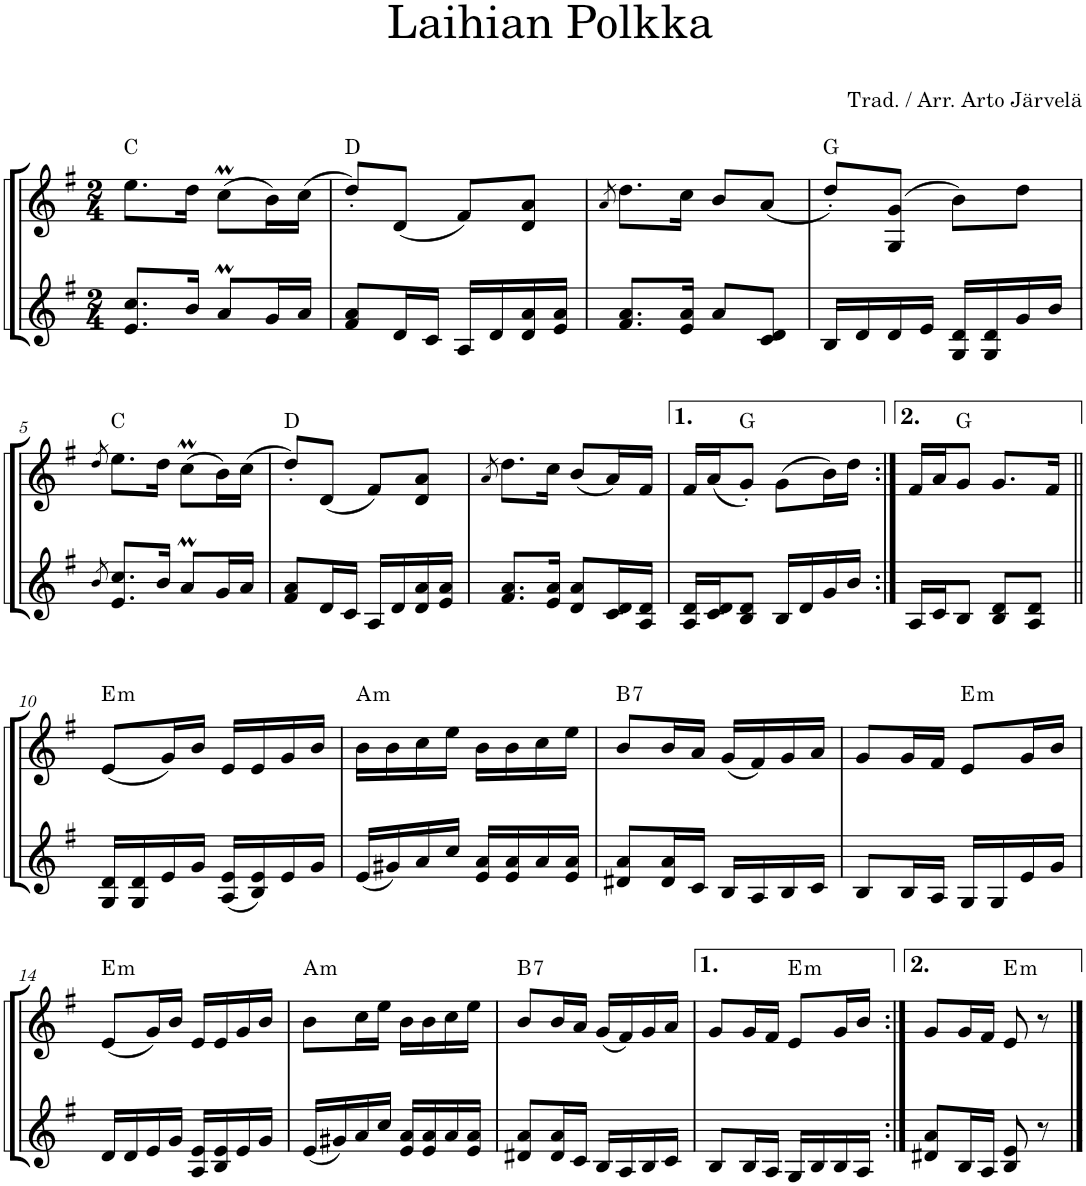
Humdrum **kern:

**kern	**kern	**harte
*part2	*part1	*part1
*staff2	*staff1	*
*I"Violin 2	*I"Violin 1	*
*I'Vln	*I'Vln	*
*clefG2	*clefG2	*
*k[f#]	*k[f#]	*
*M2/4	*M2/4	*
=1	=1	=1
8.e/ 8.cc/L	8.ee\L	C:maj
16b/Jk	16dd\Jk	.
8aM/L	(8ccM\L	.
16g/L	16b\L)	.
16a/JJ	(16cc\JJ	.
=2	=2	=2
8f#/ 8a/L	8dd'/L)	D:maj
16d/L	(8d/J	.
16c/JJ	.	.
16A/LL	8f#/L)	.
16d/	.	.
16d/ 16a/	8d/ 8a/J	.
16e/ 16a/JJ	.	.
=3	=3	=3
.	8qa/	.
8.f#/ 8.a/L	8.dd\L	.
16e/ 16a/Jk	16cc\Jk	.
8a/L	8b/L	.
8c/ 8d/J	(8a/J	.
=4	=4	=4
16B/LL	8dd'/L)	G:maj
16d/	.	.
16d/	(8G/ 8g/J	.
16e/JJ	.	.
16G/ 16d/LL	8b\L)	.
16G/ 16d/	.	.
16g/	8dd\J	.
16b/JJ	.	.
!!LO:LB:g=z
=5	=5	=5
8qb/	8qdd/	.
8.e/ 8.cc/L	8.ee\L	C:maj
16b/Jk	16dd\Jk	.
8aM/L	(8ccM\L	.
16g/L	16b\L)	.
16a/JJ	(16cc\JJ	.
=6	=6	=6
8f#/ 8a/L	8dd'/L)	D:maj
16d/L	(8d/J	.
16c/JJ	.	.
16A/LL	8f#/L)	.
16d/	.	.
16d/ 16a/	8d/ 8a/J	.
16e/ 16a/JJ	.	.
=7	=7	=7
.	8qa/	.
8.f#/ 8.a/L	8.dd\L	.
16e/ 16a/Jk	16cc\Jk	.
8d/ 8a/L	(8b/L	.
16c/ 16d/L	16a/L)	.
16A/ 16d/JJ	16f#/JJ	.
=8	=8	=8
16A/ 16d/LL	16f#/LL	.
16c/ 16d/J	(16a/J	.
8B/ 8d/J	8g'/J)	G:maj
16B/LL	(8g\L	.
16d/	.	.
16g/	16b\L)	.
16b/JJ	16dd\JJ	.
=9:|!	=9:|!	=9:|!
16A/LL	16f#/LL	.
16c/J	16a/J	.
8B/J	8g/J	G:maj
8B/ 8d/L	8.g/L	.
8A/ 8d/J	.	.
.	16f#/Jk	.
!!LO:LB:g=z
=10||	=10||	=10||
!	!	!LO:H:kt=m
16G/ 16d/LL	(8e/L	E:min
16G/ 16d/	.	.
16e/	16g/L)	.
16g/JJ	16b/JJ	.
(16A/ 16e/LL	16e/LL	.
16B/ 16e/)	16e/	.
16e/	16g/	.
16g/JJ	16b/JJ	.
=11	=11	=11
!	!	!LO:H:kt=m
(16e/LL	16b\LL	A:min
16g#X/)	16b\	.
16a/	16cc\	.
16cc/JJ	16ee\JJ	.
16e/ 16a/LL	16b\LL	.
16e/ 16a/	16b\	.
16a/	16cc\	.
16e/ 16a/JJ	16ee\JJ	.
=12	=12	=12
!	!	!LO:H:kt=7
8d#X/ 8a/L	8b/L	B:7
16d#/ 16a/L	16b/L	.
16c/JJ	16a/JJ	.
16B/LL	(16g/LL	.
16A/	16f#/)	.
16B/	16g/	.
16c/JJ	16a/JJ	.
=13	=13	=13
8B/L	8g/L	.
16B/L	16g/L	.
16A/JJ	16f#/JJ	.
!	!	!LO:H:kt=m
16G/LL	8e/L	E:min
16G/	.	.
16e/	16g/L	.
16g/JJ	16b/JJ	.
!!LO:LB:g=z
=14	=14	=14
!	!	!LO:H:kt=m
16d/LL	(8e/L	E:min
16d/	.	.
16e/	16g/L)	.
16g/JJ	16b/JJ	.
16A/ 16e/LL	16e/LL	.
16B/ 16e/	16e/	.
16e/	16g/	.
16g/JJ	16b/JJ	.
=15	=15	=15
!	!	!LO:H:kt=m
(16e/LL	8b\L	A:min
16g#X/)	.	.
16a/	16cc\L	.
16cc/JJ	16ee\JJ	.
16e/ 16a/LL	16b\LL	.
16e/ 16a/	16b\	.
16a/	16cc\	.
16e/ 16a/JJ	16ee\JJ	.
=16	=16	=16
!	!	!LO:H:kt=7
8d#X/ 8a/L	8b/L	B:7
16d#/ 16a/L	16b/L	.
16c/JJ	16a/JJ	.
16B/LL	(16g/LL	.
16A/	16f#/)	.
16B/	16g/	.
16c/JJ	16a/JJ	.
=17	=17	=17
8B/L	8g/L	.
16B/L	16g/L	.
16A/JJ	16f#/JJ	.
!	!	!LO:H:kt=m
16G/LL	8e/L	E:min
16B/	.	.
16B/	16g/L	.
16A/JJ	16b/JJ	.
=18:|!	=18:|!	=18:|!
8d#X/ 8a/L	8g/L	.
16B/L	16g/L	.
16A/JJ	16f#/JJ	.
!	!	!LO:H:kt=m
8B/ 8e/	8e/	E:min
8r	8r	.
==	==	==
*-	*-	*-
